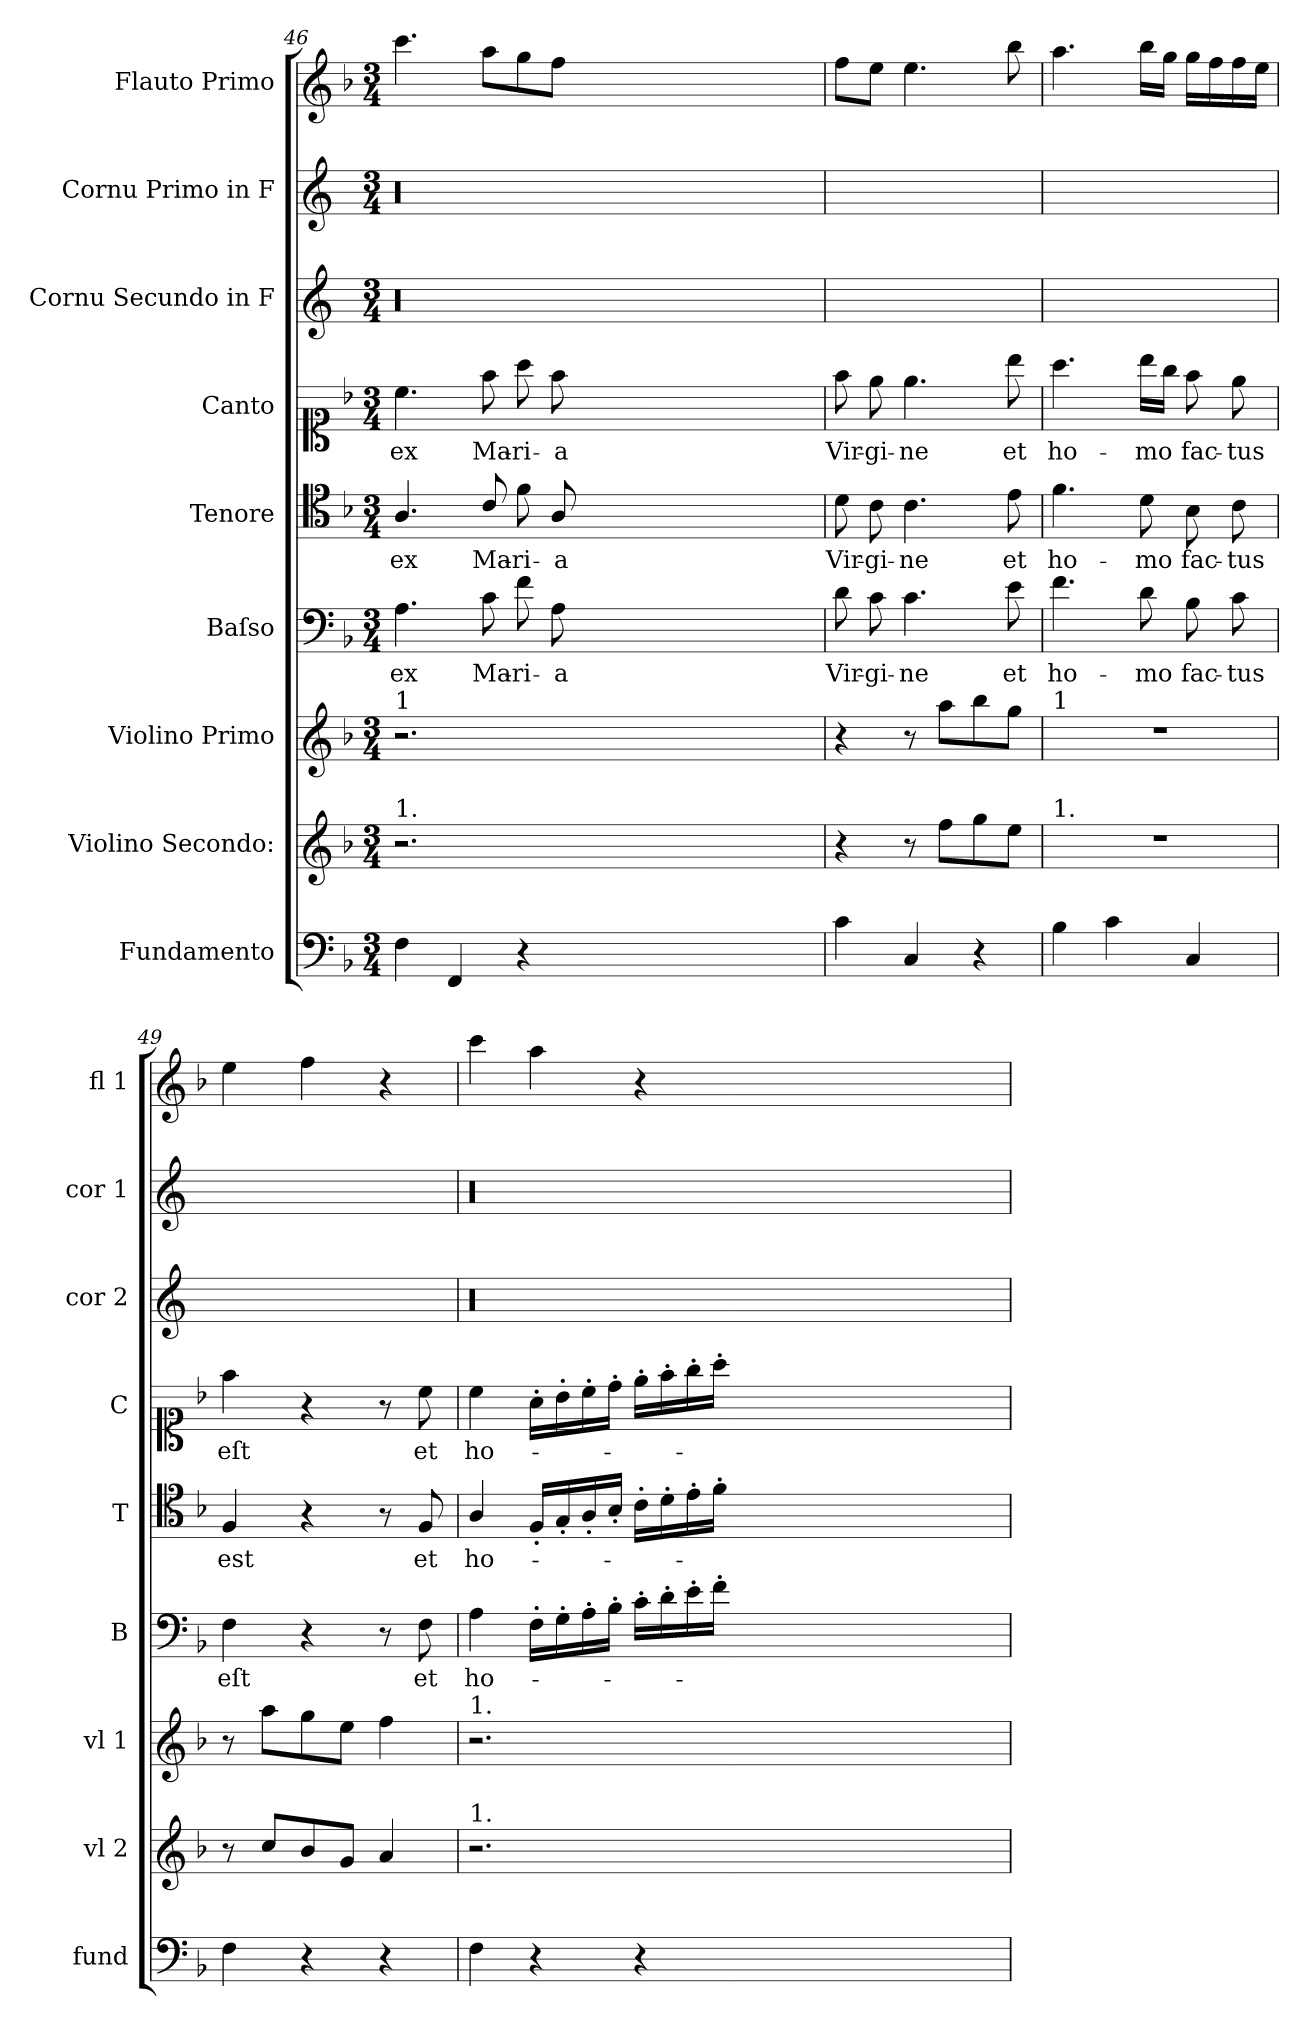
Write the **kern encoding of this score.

**kern	**kern	**kern	**kern	**text	**kern	**text	**kern	**text	**kern	**kern	**kern
*part9	*part8	*part7	*part6	*part6	*part5	*part5	*part4	*part4	*part3	*part2	*part1
*staff9	*staff8	*staff7	*staff6	*staff6	*staff5	*staff5	*staff4	*staff4	*staff3	*staff2	*staff1
*I"Fundamento	*I"Violino Secondo:	*I"Violino Primo	*I"Baſso	*	*I"Tenore	*	*I"Canto	*	*I"Cornu Secundo in F	*I"Cornu Primo in F	*I"Flauto Primo
*I'fund	*I'vl 2	*I'vl 1	*I'B	*	*I'T	*	*I'C	*	*I'cor 2	*I'cor 1	*I'fl 1
*clefF4	*clefG2	*clefG2	*clefF4	*	*clefC4	*	*clefC1	*	*clefG2	*clefG2	*clefG2
*	*	*	*	*	*	*	*	*	*ITrd4c7	*ITrd4c7	*
*k[b-]	*k[b-]	*k[b-]	*k[b-]	*	*k[b-]	*	*k[b-]	*	*k[b-]	*k[b-]	*k[b-]
*F:	*F:	*F:	*F:	*	*F:	*	*F:	*	*F:	*F:	*F:
*M3/4	*M3/4	*M3/4	*M3/4	*	*M3/4	*	*M3/4	*	*M3/4	*M3/4	*M3/4
=46	=46	=46	=46	=46	=46	=46	=46	=46	=46	=46	=46
!	!	!LO:TX:a:t=1	!	!	!	!	!	!	!	!	!
!	!LO:TX:a:t=1.	!	!	!	!	!	!	!	!	!	!
!	!	!	!	!	!	!	!	!	!LO:N:vis=00	!LO:N:vis=00	!
4F\	2.r	2.r	4.A\	ex	4.A/	ex	4.cc\	ex	0.r	0.r	4.ccc\
4FF/	.	.	.	.	.	.	.	.	.	.	.
.	.	.	8c\	Ma-	8c/	Ma-	8ff\	Ma-	.	.	8aa\L
4r	.	.	8f\	-ri-	8f\	-ri-	8aa\	-ri-	.	.	8gg\
.	.	.	8A\	-a	8A/	-a	8ff\	-a	.	.	8ff\J
0ryy	0ryy	0ryy	0ryy	.	0ryy	.	0ryy	.	.	.	0ryy
4ryy	4ryy	4ryy	4ryy	.	4ryy	.	4ryy	.	.	.	4ryy
=47	=47	=47	=47	=47	=47	=47	=47	=47	=47	=47	=47
4c\	4r	4r	8d\	Vir-	8d\	Vir-	8ff\	Vir-	2.ryy	2.ryy	8ff\L
.	.	.	8c\	-gi-	8c\	-gi-	8ee\	-gi-	.	.	8ee\J
4C/	8r	8r	4.c\	-ne	4.c\	-ne	4.ee\	-ne	.	.	4.ee\
.	8ff\L	8aa\L	.	.	.	.	.	.	.	.	.
4r	8gg\	8bb-\	.	.	.	.	.	.	.	.	.
.	8ee\J	8gg\J	8e\	et	8e\	et	8bb-\	et	.	.	8bb-\
=48	=48	=48	=48	=48	=48	=48	=48	=48	=48	=48	=48
!	!	!LO:TX:a:t=1	!	!	!	!	!	!	!	!	!
!	!LO:TX:a:t=1.	!	!	!	!	!	!	!	!	!	!
4B-\	2.r	2.r	4.f\	ho-	4.f\	ho-	4.aa\	ho-	2.ryy	2.ryy	4.aa\
4c\	.	.	.	.	.	.	.	.	.	.	.
.	.	.	8d\	-mo	8d\	-mo	16bb-\LL	-mo	.	.	16bb-\LL
.	.	.	.	.	.	.	16gg\JJ	.	.	.	16gg\JJ
4C/	.	.	8B-\	fac-	8B-\	fac-	8ff\	fac-	.	.	16gg\LL
.	.	.	.	.	.	.	.	.	.	.	16ff\
.	.	.	8c\	-tus	8c\	-tus	8ee\	-tus	.	.	16ff\
.	.	.	.	.	.	.	.	.	.	.	16ee\JJ
=49	=49	=49	=49	=49	=49	=49	=49	=49	=49	=49	=49
4F\	8r	8r	4F\	eſt	4F/	est	4ff\	eſt	2.ryy	2.ryy	4ee\
.	8cc/L	8aa\L	.	.	.	.	.	.	.	.	.
4r	8b-/	8gg\	4r	.	4r	.	4r	.	.	.	4ff\
.	8g/J	8ee\J	.	.	.	.	.	.	.	.	.
4r	4a/	4ff\	8r	.	8r	.	8r	.	.	.	4r
.	.	.	8F\	et	8F/	et	8cc\	et	.	.	.
=50	=50	=50	=50	=50	=50	=50	=50	=50	=50	=50	=50
!	!	!LO:TX:a:t=1.	!	!	!	!	!	!	!	!	!
!	!LO:TX:a:t=1.	!	!	!	!	!	!	!	!	!	!
!	!	!	!	!	!	!	!	!	!LO:N:vis=00	!LO:N:vis=00	!
4F\	2.r	2.r	4A\	ho-	4A/	ho-	4cc\	ho-	0.r	0.r	4ccc\
4r	.	.	16F'\LL	.	16F'/LL	.	16a'\LL	.	.	.	4aa\
.	.	.	16G'\	.	16G'/	.	16b-'\	.	.	.	.
.	.	.	16A'\	.	16A'/	.	16cc'\	.	.	.	.
.	.	.	16B-'\JJ	.	16B-'/JJ	.	16dd'\JJ	.	.	.	.
4r	.	.	16c'\LL	.	16c'\LL	.	16ee'\LL	.	.	.	4r
.	.	.	16d'\	.	16d'\	.	16ff'\	.	.	.	.
.	.	.	16e'\	.	16e'\	.	16gg'\	.	.	.	.
.	.	.	16f'\JJ	.	16f'\JJ	.	16aa'\JJ	.	.	.	.
0ryy	0ryy	0ryy	0ryy	.	0ryy	.	0ryy	.	.	.	0ryy
4ryy	4ryy	4ryy	4ryy	.	4ryy	.	4ryy	.	.	.	4ryy
=	=	=	=	=	=	=	=	=	=	=	=
*-	*-	*-	*-	*-	*-	*-	*-	*-	*-	*-	*-
